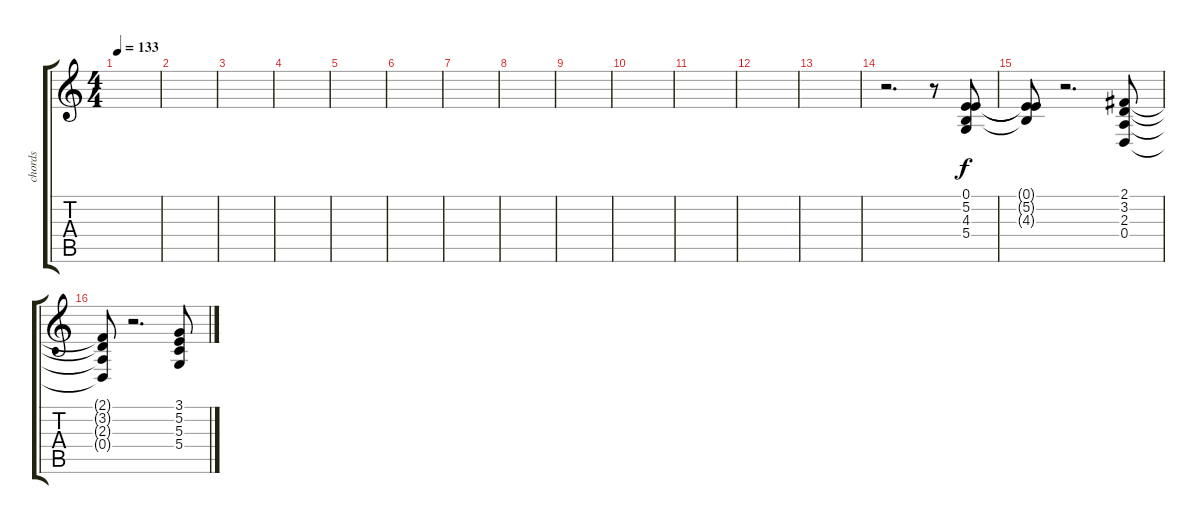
\track ("chords" "chords") {instrument brasssection}
\staff {score tabs}
\tuning (E4 B3 G3 D3 A2 E2) {hide}
\ts (4 4)
\tempo 133
\clef g2
\ks c
|
|
|
|
|
|
|
|
|
|
|
|
|
r.2{d} r.8 (0.1 5.2 4.3 5.4).8 |
(0.1{t} 5.2{t} 4.3{t}).8 r.2{d} (2.1 3.2 2.3 0.4).8 |
(2.1{t} 3.2{t} 2.3{t} 0.4{t}).8 r.2{d} (3.1 5.2 5.3 5.4).8
